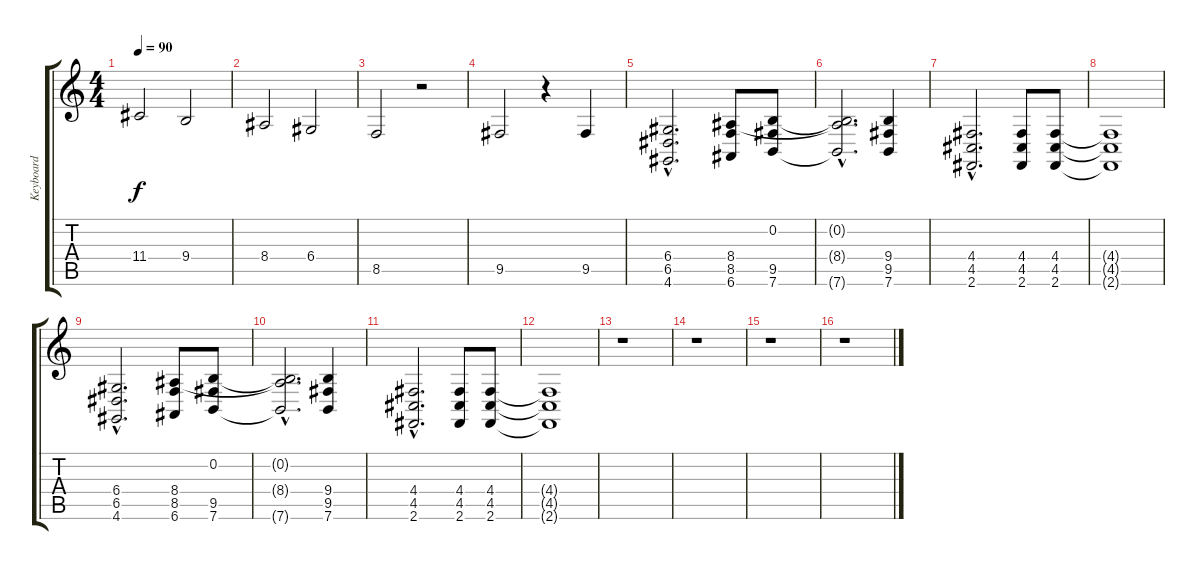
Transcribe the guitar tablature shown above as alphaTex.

\track ("Keyboard" "Keyboard") {instrument acousticgrandpiano}
\staff {score tabs}
\tuning (E4 B3 G3 D3 A2 E2) {hide}
\ts (4 4)
\tempo 90
\clef g2
\ks c
11.4.2{dy f} 9.4.2 |
8.4.2 6.4.2 |
8.5.2 r.2 |
9.5.2 r.4 9.5.4 |
(6.4{hac} 6.5{hac} 4.6{hac}).2{d} (8.4 8.5 6.6).8 (0.2 9.5 7.6).8 |
(0.2{hac t} 8.4{hac t} 7.6{hac t}).2{d} (9.4 9.5 7.6).4 |
(4.4{hac} 4.5{hac} 2.6{hac}).2{d} (4.4 4.5 2.6).8 (4.4 4.5 2.6).8 |
(4.4{t} 4.5{t} 2.6{t}).1 |
(6.4{hac} 6.5{hac} 4.6{hac}).2{d} (8.4 8.5 6.6).8 (0.2 9.5 7.6).8 |
(0.2{hac t} 8.4{hac t} 7.6{hac t}).2{d} (9.4 9.5 7.6).4 |
(4.4{hac} 4.5{hac} 2.6{hac}).2{d} (4.4 4.5 2.6).8 (4.4 4.5 2.6).8 |
(4.4{t} 4.5{t} 2.6{t}).1 |
r.1 |
r.1 |
r.1 |
r.1
